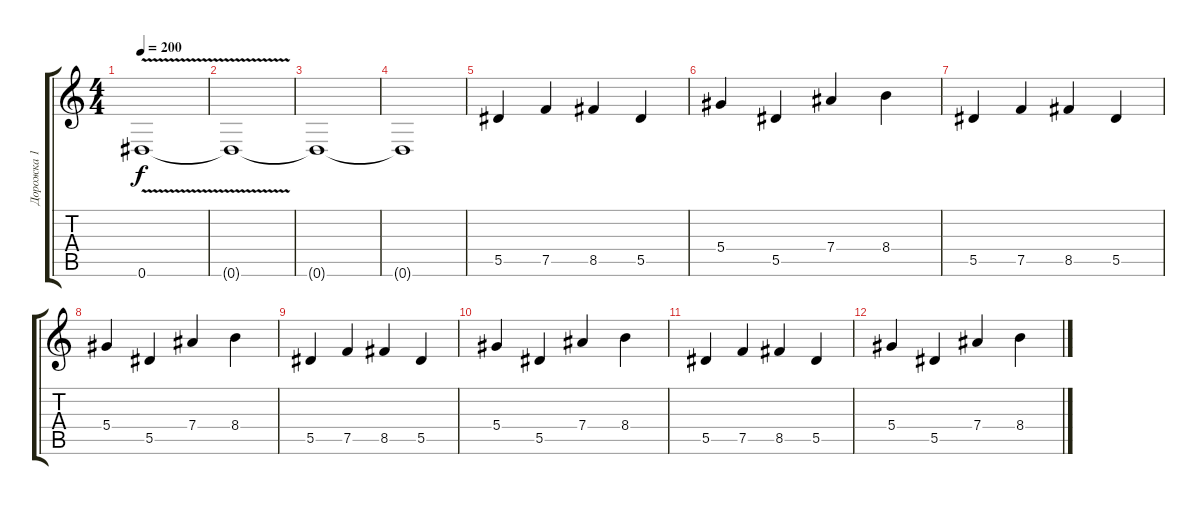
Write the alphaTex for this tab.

\track ("Дорожка 1" "Дорожка 1") {instrument distortionguitar}
\staff {score tabs}
\tuning (F4 C4 Ab3 Eb3 Bb2 Eb2) {hide}
\ts (4 4)
\tempo 200
\clef g2
\ks c
0.6{v}.1{dy f} |
0.6{t}.1 |
0.6{t}.1 |
0.6{t}.1 |
5.5.4{volume 13 instrument distortionguitar} 7.5.4 8.5.4 5.5.4 |
5.4.4 5.5.4 7.4.4 8.4.4 |
5.5.4 7.5.4 8.5.4 5.5.4 |
5.4.4 5.5.4 7.4.4 8.4.4 |
5.5.4{volume 0} 7.5.4 8.5.4 5.5.4 |
5.4.4 5.5.4 7.4.4 8.4.4 |
5.5.4 7.5.4 8.5.4 5.5.4 |
5.4.4 5.5.4 7.4.4 8.4.4
